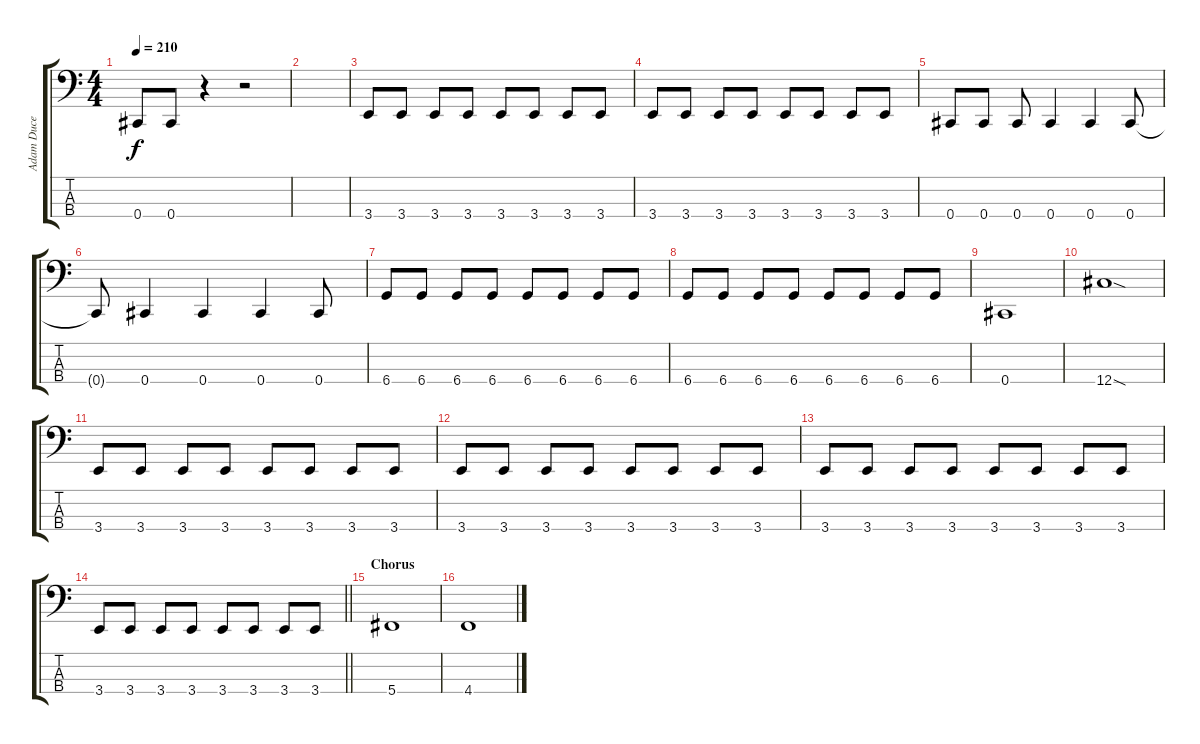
\track ("Adam Duce" "Adam Duce") {instrument electricbassfinger}
\staff {score tabs}
\tuning (E2 B1 Gb1 Db1) {hide}
\ts (4 4)
\tempo 210
\clef f4
\ks c
0.4.8{dy f} 0.4.8 r.4 r.2 |
|
3.4.8 3.4.8 3.4.8 3.4.8 3.4.8 3.4.8 3.4.8 3.4.8 |
3.4.8 3.4.8 3.4.8 3.4.8 3.4.8 3.4.8 3.4.8 3.4.8 |
0.4.8 0.4.8 0.4.8 0.4.4 0.4.4 0.4.8 |
0.4{t}.8 0.4.4 0.4.4 0.4.4 0.4.8 |
6.4.8 6.4.8 6.4.8 6.4.8 6.4.8 6.4.8 6.4.8 6.4.8 |
6.4.8 6.4.8 6.4.8 6.4.8 6.4.8 6.4.8 6.4.8 6.4.8 |
0.4.1 |
12.4{sod}.1 |
3.4.8 3.4.8 3.4.8 3.4.8 3.4.8 3.4.8 3.4.8 3.4.8 |
3.4.8 3.4.8 3.4.8 3.4.8 3.4.8 3.4.8 3.4.8 3.4.8 |
3.4.8 3.4.8 3.4.8 3.4.8 3.4.8 3.4.8 3.4.8 3.4.8 |
\barLineRight lightlight
3.4.8 3.4.8 3.4.8 3.4.8 3.4.8 3.4.8 3.4.8 3.4.8 |
\section ("" "Chorus")
5.4.1 |
4.4.1
